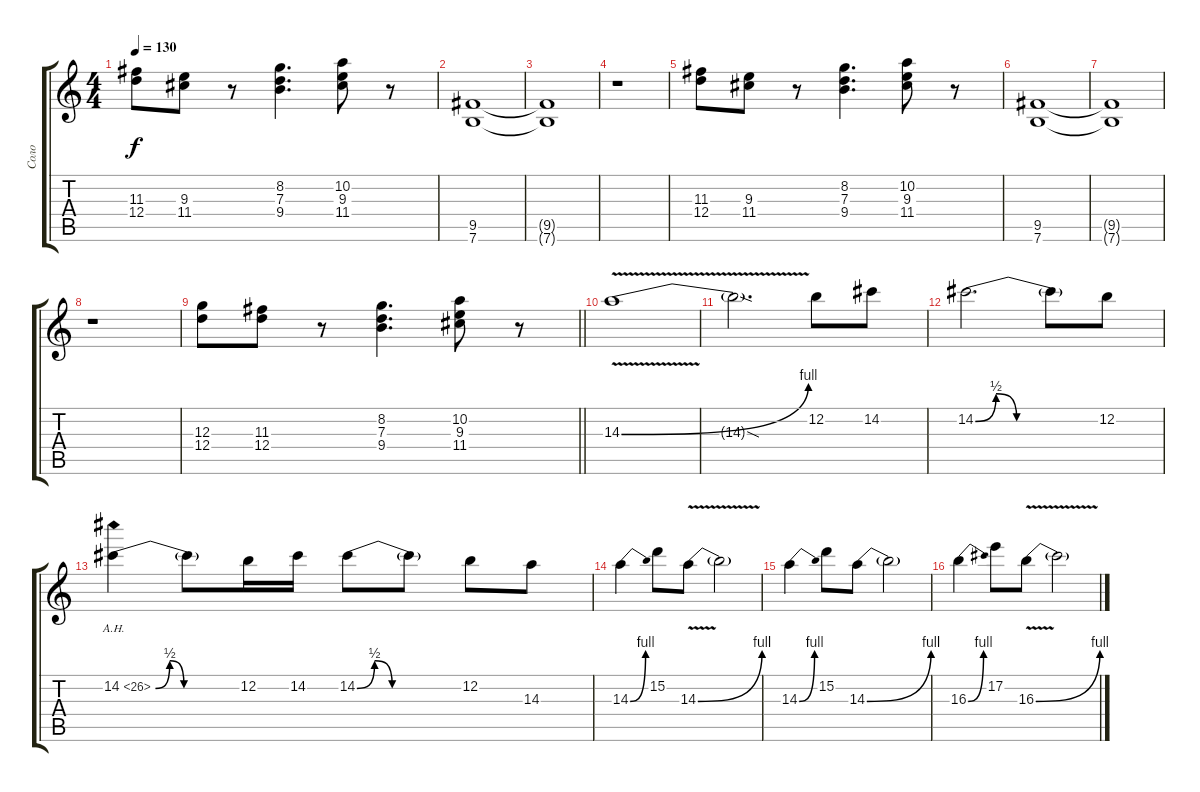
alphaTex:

\track ("Соло" "Соло") {instrument distortionguitar}
\staff {score tabs}
\tuning (E4 B3 G3 D3 A2 E2) {hide}
\ts (4 4)
\tempo 130
\clef g2
\ks c
(11.3 12.4).8{dy f} (9.3 11.4).8 r.8 (8.2 7.3 9.4).4{d} (10.2 9.3 11.4).8 r.8 |
(9.5 7.6).1 |
(9.5{t} 7.6{t}).1 |
r.1 |
(11.3 12.4).8 (9.3 11.4).8 r.8 (8.2 7.3 9.4).4{d} (10.2 9.3 11.4).8 r.8 |
(9.5 7.6).1 |
(9.5{t} 7.6{t}).1 |
r.1 |
\barLineRight lightlight
(12.3 12.4).8 (11.3 12.4).8 r.8 (8.2 7.3 9.4).4{d} (10.2 9.3 11.4).8 r.8 |
14.3{be (bend 0 0 60 4) v}.1 |
14.3{sod t}.2{d} 12.2.8 14.2.8 |
14.2{be (custom 0 0 10 2 20 0 60 0)}.2{d} 14.2{t}.8 12.2.8 |
14.2{be (custom 0 0 10 2 20 0 60 0) ah 12}.4 14.2{t}.8 12.2.16 14.2.16 14.2{be (custom 0 0 10 2 20 0 30 0 60 0)}.8 14.2{t}.8 12.2.8 14.3.8 |
14.3{be (bend 0 0 60 4)}.4 15.2.8 14.3{be (bend 0 0 60 4) v}.8 14.3{t}.2 |
14.3{be (bend 0 0 60 4)}.4 15.2.8 14.3{be (bend 0 0 60 4)}.8 14.3{t}.2 |
16.3{be (bend 0 0 60 4)}.4 17.2.8 16.3{be (bend 0 0 60 4) v}.8 16.3{t}.2
